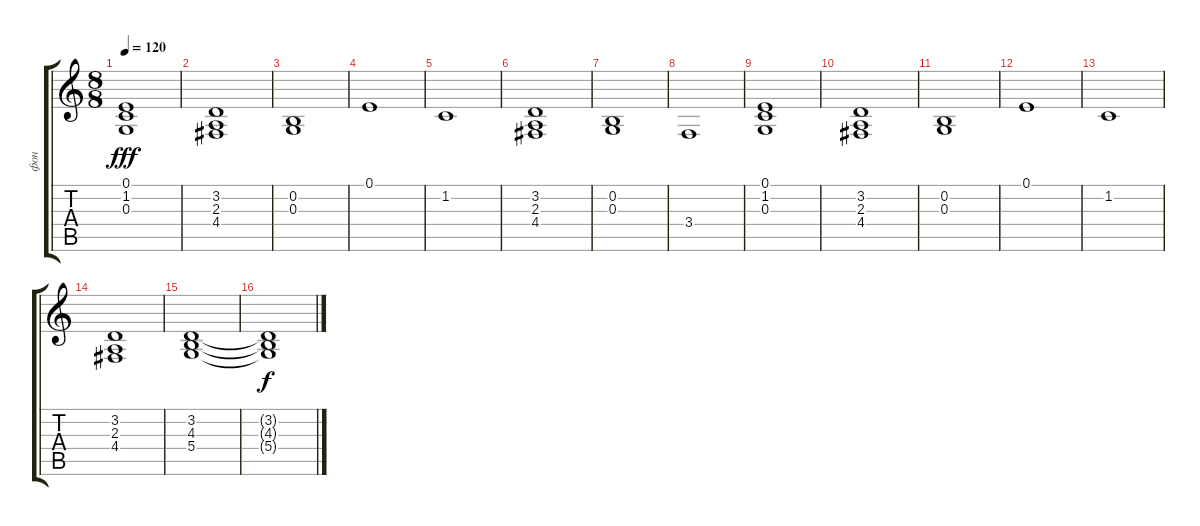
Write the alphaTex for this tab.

\track ("фон" "фон") {instrument pad2warm}
\staff {score tabs}
\tuning (E4 B3 G3 D3 A2 E2) {hide}
\ts (8 8)
\tempo 120
\clef g2
\ks c
(0.1 1.2 0.3).1{dy fff} |
(3.2 2.3 4.4).1 |
(0.2 0.3).1 |
0.1.1 |
1.2.1 |
(3.2 2.3 4.4).1 |
(0.2 0.3).1 |
3.4.1 |
(0.1 1.2 0.3).1 |
(3.2 2.3 4.4).1 |
(0.2 0.3).1 |
0.1.1 |
1.2.1 |
(3.2 2.3 4.4).1 |
(3.2 4.3 5.4).1 |
(3.2{t} 4.3{t} 5.4{t}).1{dy f}
